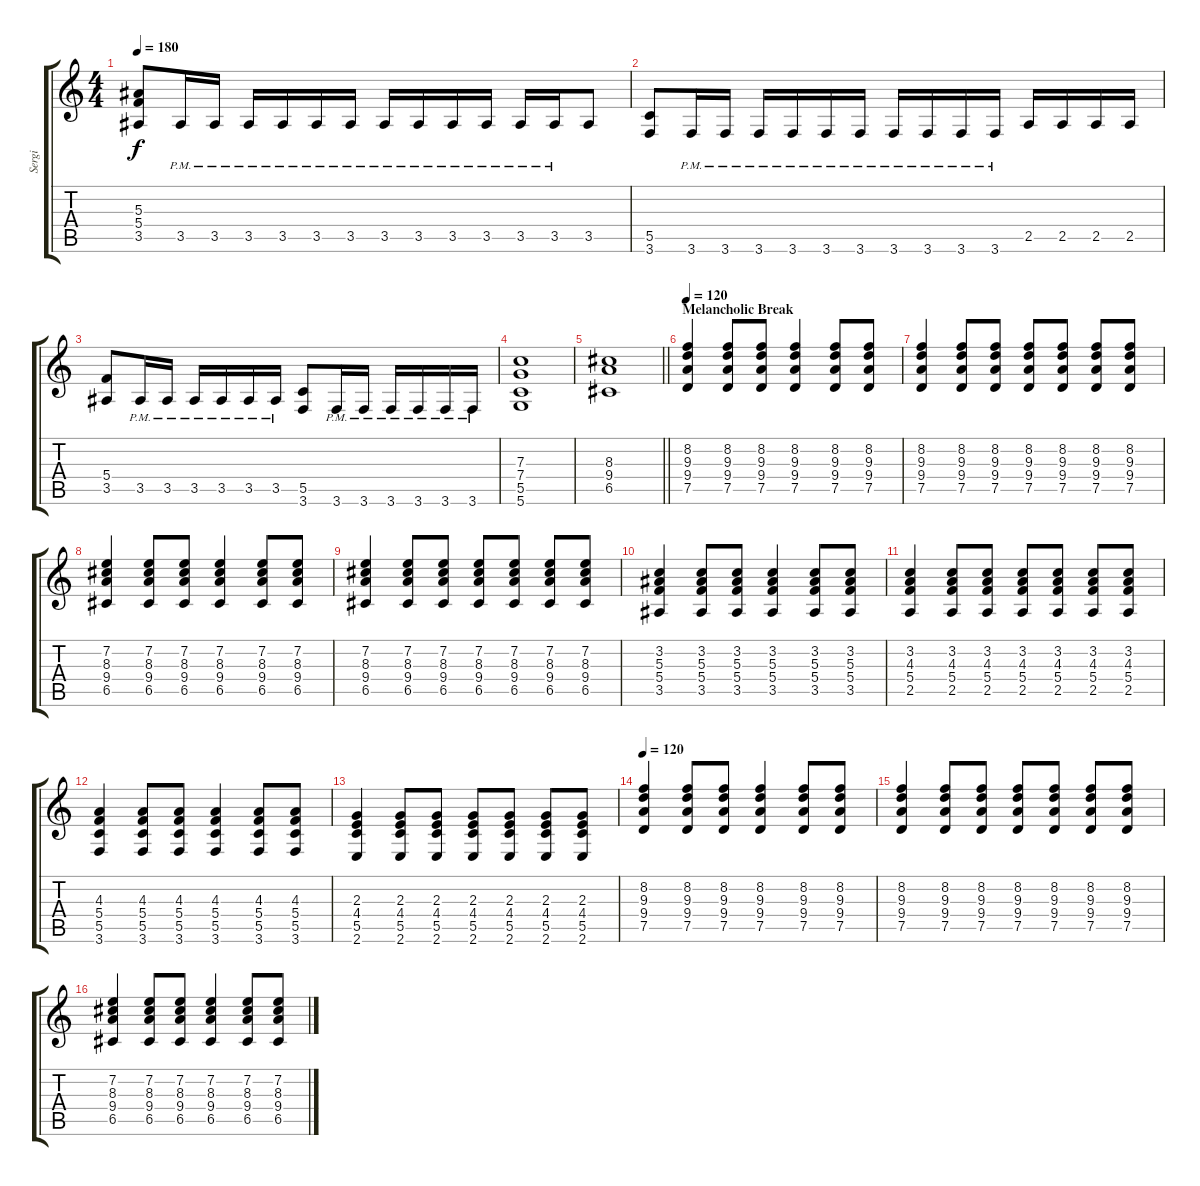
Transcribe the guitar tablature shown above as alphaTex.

\track ("Sergi" "Sergi") {instrument distortionguitar}
\staff {score tabs}
\tuning (D4 A3 F3 C3 G2 D2) {hide}
\ts (4 4)
\tempo 180
\clef g2
\ks c
(5.3 5.4 3.5).8{dy f} 3.5{pm}.16 3.5{pm}.16 3.5{pm}.16 3.5{pm}.16 3.5{pm}.16 3.5{pm}.16 3.5{pm}.16 3.5{pm}.16 3.5{pm}.16 3.5{pm}.16 3.5{pm}.16 3.5{pm}.16 3.5.8 |
(5.5 3.6).8 3.6{pm}.16 3.6{pm}.16 3.6{pm}.16 3.6{pm}.16 3.6{pm}.16 3.6{pm}.16 3.6{pm}.16 3.6{pm}.16 3.6{pm}.16 3.6{pm}.16 2.5.16 2.5.16 2.5.16 2.5.16 |
(5.4 3.5).8 3.5{pm}.16 3.5{pm}.16 3.5{pm}.16 3.5{pm}.16 3.5{pm}.16 3.5{pm}.16 (5.5 3.6).8 3.6{pm}.16 3.6{pm}.16 3.6{pm}.16 3.6{pm}.16 3.6{pm}.16 3.6{pm}.16 |
(7.3 7.4 5.5 5.6).1 |
\barLineRight lightlight
(8.3 9.4 6.5).1 |
\section ("" "Melancholic Break")
\tempo 120
(8.2 9.3 9.4 7.5).4 (8.2 9.3 9.4 7.5).8 (8.2 9.3 9.4 7.5).8 (8.2 9.3 9.4 7.5).4 (8.2 9.3 9.4 7.5).8 (8.2 9.3 9.4 7.5).8 |
(8.2 9.3 9.4 7.5).4 (8.2 9.3 9.4 7.5).8 (8.2 9.3 9.4 7.5).8 (8.2 9.3 9.4 7.5).8 (8.2 9.3 9.4 7.5).8 (8.2 9.3 9.4 7.5).8 (8.2 9.3 9.4 7.5).8 |
(7.2 8.3 9.4 6.5).4 (7.2 8.3 9.4 6.5).8 (7.2 8.3 9.4 6.5).8 (7.2 8.3 9.4 6.5).4 (7.2 8.3 9.4 6.5).8 (7.2 8.3 9.4 6.5).8 |
(7.2 8.3 9.4 6.5).4 (7.2 8.3 9.4 6.5).8 (7.2 8.3 9.4 6.5).8 (7.2 8.3 9.4 6.5).8 (7.2 8.3 9.4 6.5).8 (7.2 8.3 9.4 6.5).8 (7.2 8.3 9.4 6.5).8 |
(3.2 5.3 5.4 3.5).4 (3.2 5.3 5.4 3.5).8 (3.2 5.3 5.4 3.5).8 (3.2 5.3 5.4 3.5).4 (3.2 5.3 5.4 3.5).8 (3.2 5.3 5.4 3.5).8 |
(3.2 4.3 5.4 2.5).4 (3.2 4.3 5.4 2.5).8 (3.2 4.3 5.4 2.5).8 (3.2 4.3 5.4 2.5).8 (3.2 4.3 5.4 2.5).8 (3.2 4.3 5.4 2.5).8 (3.2 4.3 5.4 2.5).8 |
(4.3 5.4 5.5 3.6).4 (4.3 5.4 5.5 3.6).8 (4.3 5.4 5.5 3.6).8 (4.3 5.4 5.5 3.6).4 (4.3 5.4 5.5 3.6).8 (4.3 5.4 5.5 3.6).8 |
(2.3 4.4 5.5 2.6).4 (2.3 4.4 5.5 2.6).8 (2.3 4.4 5.5 2.6).8 (2.3 4.4 5.5 2.6).8 (2.3 4.4 5.5 2.6).8 (2.3 4.4 5.5 2.6).8 (2.3 4.4 5.5 2.6).8 |
\tempo 120
(8.2 9.3 9.4 7.5).4 (8.2 9.3 9.4 7.5).8 (8.2 9.3 9.4 7.5).8 (8.2 9.3 9.4 7.5).4 (8.2 9.3 9.4 7.5).8 (8.2 9.3 9.4 7.5).8 |
(8.2 9.3 9.4 7.5).4 (8.2 9.3 9.4 7.5).8 (8.2 9.3 9.4 7.5).8 (8.2 9.3 9.4 7.5).8 (8.2 9.3 9.4 7.5).8 (8.2 9.3 9.4 7.5).8 (8.2 9.3 9.4 7.5).8 |
(7.2 8.3 9.4 6.5).4 (7.2 8.3 9.4 6.5).8 (7.2 8.3 9.4 6.5).8 (7.2 8.3 9.4 6.5).4 (7.2 8.3 9.4 6.5).8 (7.2 8.3 9.4 6.5).8
